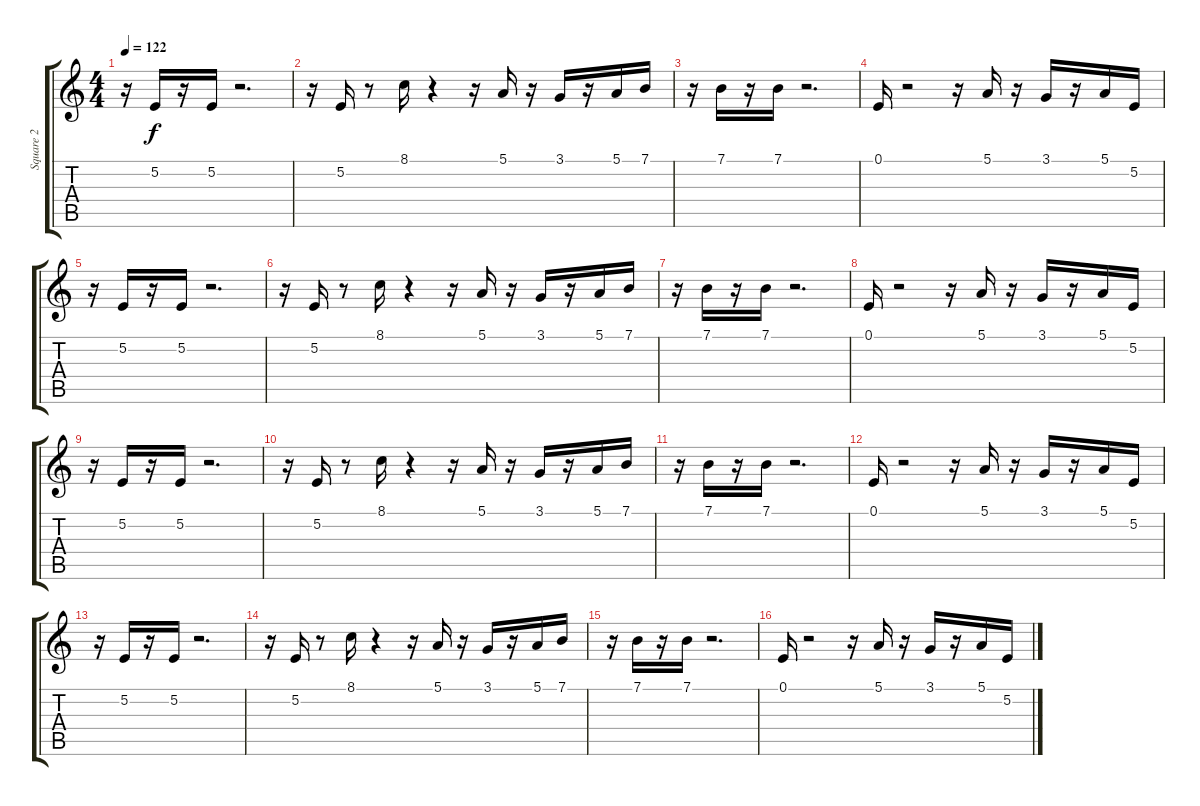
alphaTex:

\track ("Square 2" "Square 2") {instrument lead1square}
\staff {score tabs}
\tuning (E4 B3 G3 D3 A2 E2) {hide}
\ts (4 4)
\tempo 122
\clef g2
\ks c
r.16{dy f} 5.2.16 r.16 5.2.16 r.2{d} |
r.16 5.2.16 r.8 8.1.16 r.4 r.16 5.1.16 r.16 3.1.16 r.16 5.1.16 7.1.16 |
r.16 7.1.16 r.16 7.1.16 r.2{d} |
0.1.16 r.2 r.16 5.1.16 r.16 3.1.16 r.16 5.1.16 5.2.16 |
r.16 5.2.16 r.16 5.2.16 r.2{d} |
r.16 5.2.16 r.8 8.1.16 r.4 r.16 5.1.16 r.16 3.1.16 r.16 5.1.16 7.1.16 |
r.16 7.1.16 r.16 7.1.16 r.2{d} |
0.1.16 r.2 r.16 5.1.16 r.16 3.1.16 r.16 5.1.16 5.2.16 |
r.16 5.2.16 r.16 5.2.16 r.2{d} |
r.16 5.2.16 r.8 8.1.16 r.4 r.16 5.1.16 r.16 3.1.16 r.16 5.1.16 7.1.16 |
r.16 7.1.16 r.16 7.1.16 r.2{d} |
0.1.16 r.2 r.16 5.1.16 r.16 3.1.16 r.16 5.1.16 5.2.16 |
r.16 5.2.16 r.16 5.2.16{volume 16} r.2{d} |
r.16 5.2.16{volume 14} r.8 8.1.16{volume 14} r.4 r.16 5.1.16{volume 14} r.16 3.1.16{volume 14} r.16 5.1.16{volume 14} 7.1.16{volume 13} |
r.16 7.1.16{volume 13} r.16 7.1.16{volume 13} r.2{d} |
0.1.16{volume 12} r.2 r.16 5.1.16{volume 11} r.16 3.1.16{volume 11} r.16 5.1.16{volume 11} 5.2.16
